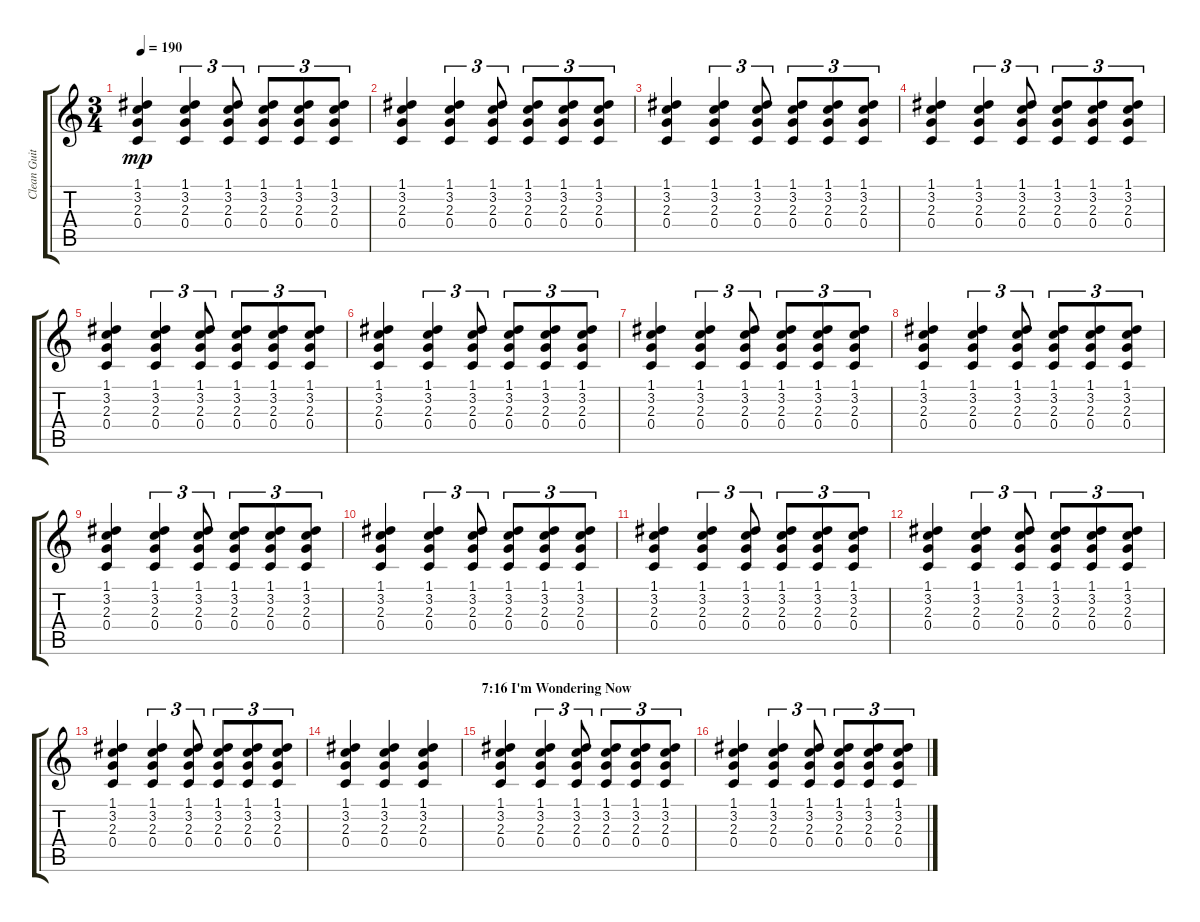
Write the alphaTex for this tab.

\track ("Clean Guitar (Teemu)" "Clean Guit") {instrument acousticguitarsteel}
\staff {score tabs}
\tuning (D4 A3 F3 C3 G2 C2) {hide}
\ts (3 4)
\tempo 190
\clef g2
\ks c
(1.1 3.2 2.3 0.4).4{dy mp} (1.1 3.2 2.3 0.4).4{tu (3 2)} (1.1 3.2 2.3 0.4).8{tu (3 2)} (1.1 3.2 2.3 0.4).8{tu (3 2)} (1.1 3.2 2.3 0.4).8{tu (3 2)} (1.1 3.2 2.3 0.4).8{tu (3 2)} |
(1.1 3.2 2.3 0.4).4 (1.1 3.2 2.3 0.4).4{tu (3 2)} (1.1 3.2 2.3 0.4).8{tu (3 2)} (1.1 3.2 2.3 0.4).8{tu (3 2)} (1.1 3.2 2.3 0.4).8{tu (3 2)} (1.1 3.2 2.3 0.4).8{tu (3 2)} |
(1.1 3.2 2.3 0.4).4 (1.1 3.2 2.3 0.4).4{tu (3 2)} (1.1 3.2 2.3 0.4).8{tu (3 2)} (1.1 3.2 2.3 0.4).8{tu (3 2)} (1.1 3.2 2.3 0.4).8{tu (3 2)} (1.1 3.2 2.3 0.4).8{tu (3 2)} |
(1.1 3.2 2.3 0.4).4 (1.1 3.2 2.3 0.4).4{tu (3 2)} (1.1 3.2 2.3 0.4).8{tu (3 2)} (1.1 3.2 2.3 0.4).8{tu (3 2)} (1.1 3.2 2.3 0.4).8{tu (3 2)} (1.1 3.2 2.3 0.4).8{tu (3 2)} |
(1.1 3.2 2.3 0.4).4 (1.1 3.2 2.3 0.4).4{tu (3 2)} (1.1 3.2 2.3 0.4).8{tu (3 2)} (1.1 3.2 2.3 0.4).8{tu (3 2)} (1.1 3.2 2.3 0.4).8{tu (3 2)} (1.1 3.2 2.3 0.4).8{tu (3 2)} |
(1.1 3.2 2.3 0.4).4 (1.1 3.2 2.3 0.4).4{tu (3 2)} (1.1 3.2 2.3 0.4).8{tu (3 2)} (1.1 3.2 2.3 0.4).8{tu (3 2)} (1.1 3.2 2.3 0.4).8{tu (3 2)} (1.1 3.2 2.3 0.4).8{tu (3 2)} |
(1.1 3.2 2.3 0.4).4 (1.1 3.2 2.3 0.4).4{tu (3 2)} (1.1 3.2 2.3 0.4).8{tu (3 2)} (1.1 3.2 2.3 0.4).8{tu (3 2)} (1.1 3.2 2.3 0.4).8{tu (3 2)} (1.1 3.2 2.3 0.4).8{tu (3 2)} |
(1.1 3.2 2.3 0.4).4 (1.1 3.2 2.3 0.4).4{tu (3 2)} (1.1 3.2 2.3 0.4).8{tu (3 2)} (1.1 3.2 2.3 0.4).8{tu (3 2)} (1.1 3.2 2.3 0.4).8{tu (3 2)} (1.1 3.2 2.3 0.4).8{tu (3 2)} |
(1.1 3.2 2.3 0.4).4 (1.1 3.2 2.3 0.4).4{tu (3 2)} (1.1 3.2 2.3 0.4).8{tu (3 2)} (1.1 3.2 2.3 0.4).8{tu (3 2)} (1.1 3.2 2.3 0.4).8{tu (3 2)} (1.1 3.2 2.3 0.4).8{tu (3 2)} |
(1.1 3.2 2.3 0.4).4 (1.1 3.2 2.3 0.4).4{tu (3 2)} (1.1 3.2 2.3 0.4).8{tu (3 2)} (1.1 3.2 2.3 0.4).8{tu (3 2)} (1.1 3.2 2.3 0.4).8{tu (3 2)} (1.1 3.2 2.3 0.4).8{tu (3 2)} |
(1.1 3.2 2.3 0.4).4 (1.1 3.2 2.3 0.4).4{tu (3 2)} (1.1 3.2 2.3 0.4).8{tu (3 2)} (1.1 3.2 2.3 0.4).8{tu (3 2)} (1.1 3.2 2.3 0.4).8{tu (3 2)} (1.1 3.2 2.3 0.4).8{tu (3 2)} |
(1.1 3.2 2.3 0.4).4 (1.1 3.2 2.3 0.4).4{tu (3 2)} (1.1 3.2 2.3 0.4).8{tu (3 2)} (1.1 3.2 2.3 0.4).8{tu (3 2)} (1.1 3.2 2.3 0.4).8{tu (3 2)} (1.1 3.2 2.3 0.4).8{tu (3 2)} |
(1.1 3.2 2.3 0.4).4 (1.1 3.2 2.3 0.4).4{tu (3 2)} (1.1 3.2 2.3 0.4).8{tu (3 2)} (1.1 3.2 2.3 0.4).8{tu (3 2)} (1.1 3.2 2.3 0.4).8{tu (3 2)} (1.1 3.2 2.3 0.4).8{tu (3 2)} |
(1.1 3.2 2.3 0.4).4 (1.1 3.2 2.3 0.4).4 (1.1 3.2 2.3 0.4).4 |
\section ("" "7:16 I'm Wondering Now")
(1.1 3.2 2.3 0.4).4 (1.1 3.2 2.3 0.4).4{tu (3 2)} (1.1 3.2 2.3 0.4).8{tu (3 2)} (1.1 3.2 2.3 0.4).8{tu (3 2)} (1.1 3.2 2.3 0.4).8{tu (3 2)} (1.1 3.2 2.3 0.4).8{tu (3 2)} |
(1.1 3.2 2.3 0.4).4 (1.1 3.2 2.3 0.4).4{tu (3 2)} (1.1 3.2 2.3 0.4).8{tu (3 2)} (1.1 3.2 2.3 0.4).8{tu (3 2)} (1.1 3.2 2.3 0.4).8{tu (3 2)} (1.1 3.2 2.3 0.4).8{tu (3 2)}
